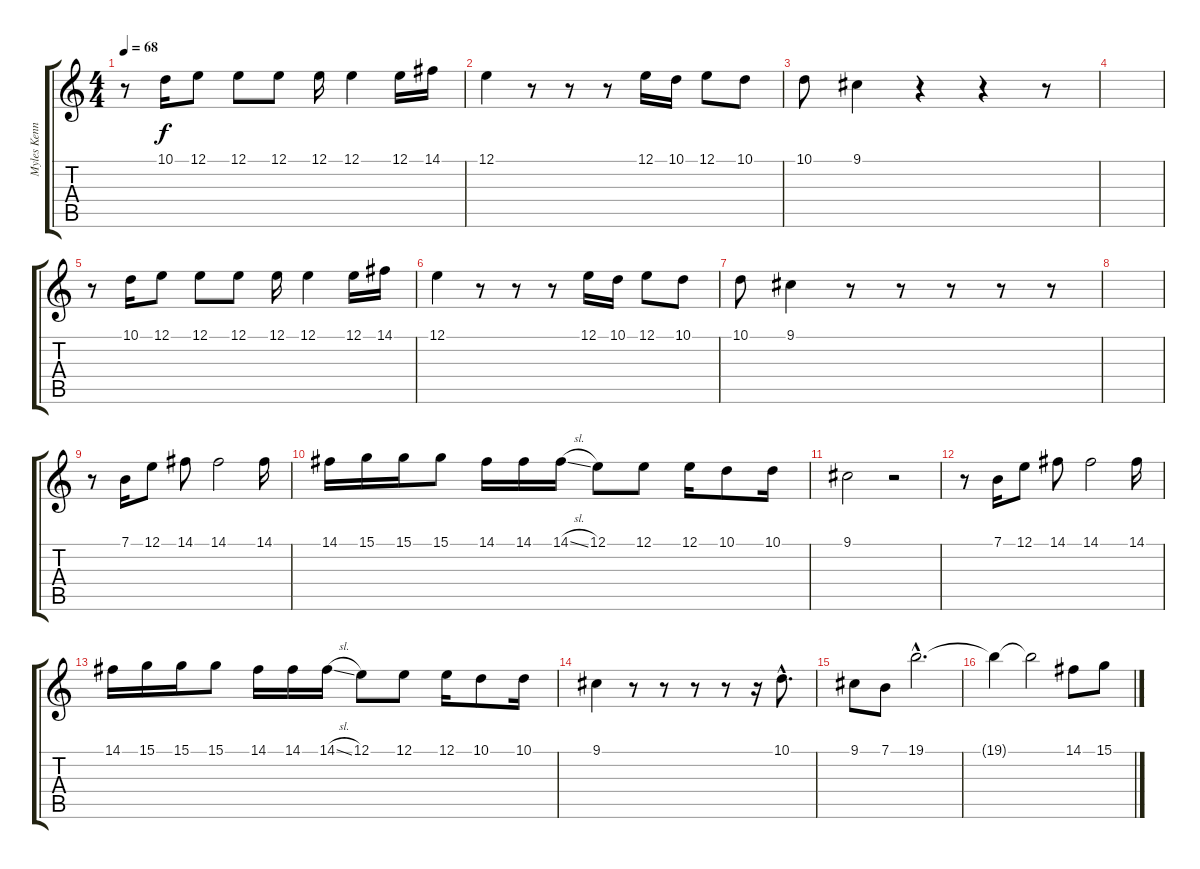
\track ("Myles Kennedy - Voice" "Myles Kenn") {instrument altosax}
\staff {score tabs}
\tuning (E4 B3 G3 D3 A2 E2) {hide}
\ts (4 4)
\tempo 68
\clef g2
\ks c
r.8{dy f} 10.1.16 12.1.8 12.1.8 12.1.8 12.1.16 12.1.4 12.1.16 14.1.16 |
12.1.4 r.8 r.8 r.8 12.1.16 10.1.16 12.1.8 10.1.8 |
10.1.8 9.1.4 r.4 r.4 r.8 |
|
r.8 10.1.16 12.1.8 12.1.8 12.1.8 12.1.16 12.1.4 12.1.16 14.1.16 |
12.1.4 r.8 r.8 r.8 12.1.16 10.1.16 12.1.8 10.1.8 |
10.1.8 9.1.4 r.8 r.8 r.8 r.8 r.8 |
|
r.8 7.1.16 12.1.8 14.1.8 14.1.2 14.1.16 |
14.1.16 15.1.16 15.1.16 15.1.8 14.1.16 14.1.16 14.1{sl}.16 12.1.8 12.1.8 12.1.16 10.1.8 10.1.16 |
9.1.2 r.2 |
r.8 7.1.16 12.1.8 14.1.8 14.1.2 14.1.16 |
14.1.16 15.1.16 15.1.16 15.1.8 14.1.16 14.1.16 14.1{sl}.16 12.1.8 12.1.8 12.1.16 10.1.8 10.1.16 |
9.1.4 r.8 r.8 r.8 r.8 r.16 10.1{hac}.8{d} |
9.1.8 7.1.8 19.1{hac}.2{d} |
19.1{t}.4 19.1{t}.2 14.1.8 15.1.8
